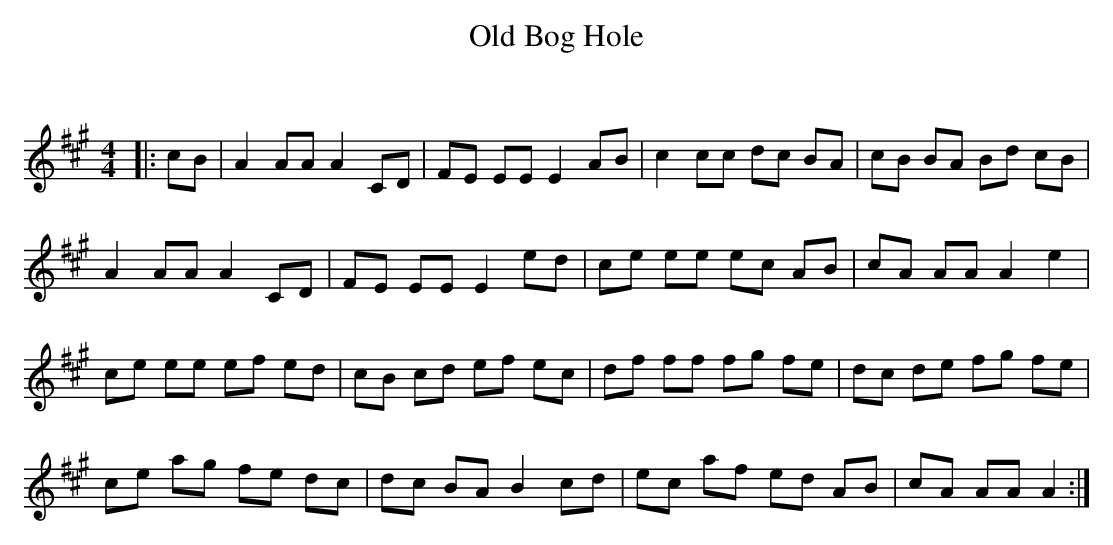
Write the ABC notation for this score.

X:1
T: Old Bog Hole
C:
Q: 232
K:A
M:4/4
L:1/8
|:cB|A2 AA A2 CD|FE EE E2 AB|c2 cc dc BA|cB BA Bd cB|
A2 AA A2 CD|FE EE E2 ed|ce ee ec AB|cA AA A2 e2|
ce ee ef ed|cB cd ef ec|df ff fg fe|dc de fg fe|
ce ag fe dc|dc BA B2 cd|ec af ed AB|cA AA A2:|
